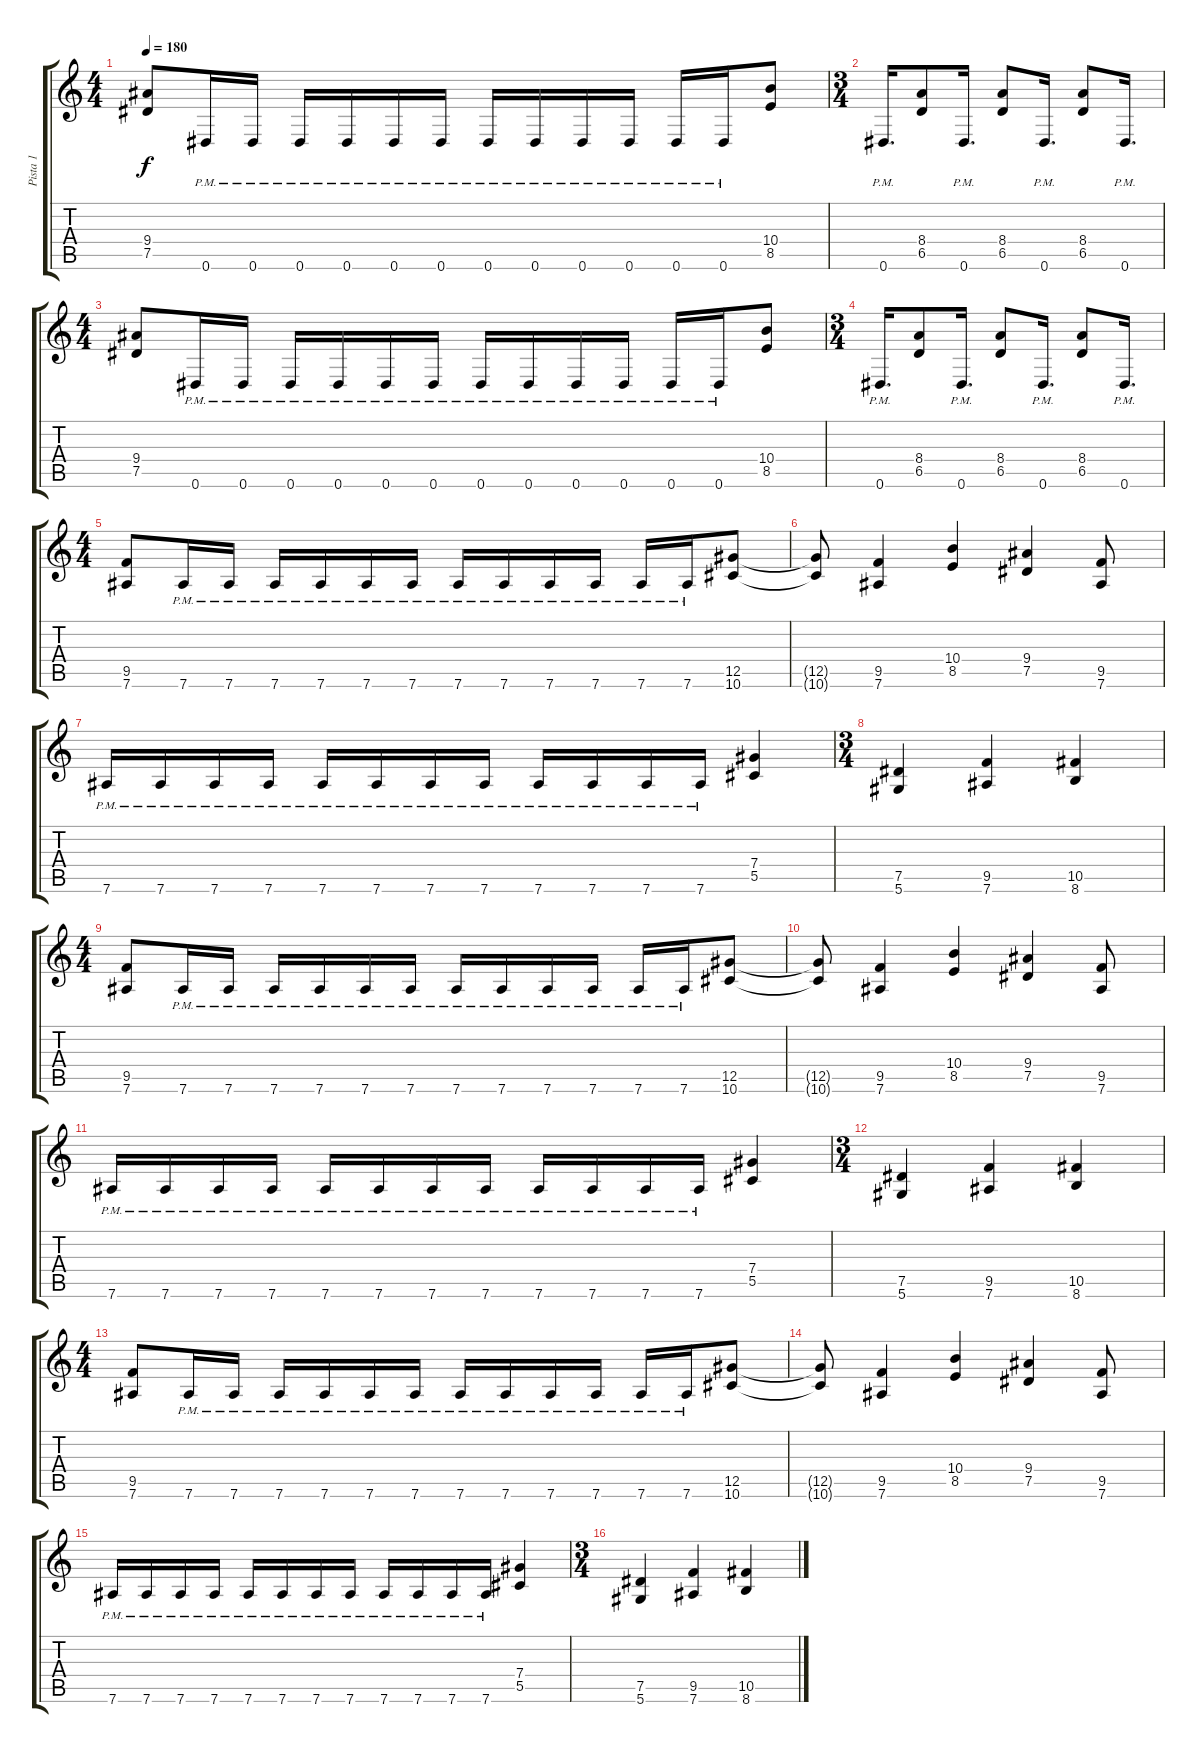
\track ("Pista 1" "Pista 1") {instrument distortionguitar}
\staff {score tabs}
\tuning (Eb4 Bb3 Gb3 Db3 Ab2 Eb2) {hide}
\ts (4 4)
\tempo 180
\clef g2
\ks c
(9.4 7.5).8{dy f} 0.6{pm}.16 0.6{pm}.16 0.6{pm}.16 0.6{pm}.16 0.6{pm}.16 0.6{pm}.16 0.6{pm}.16 0.6{pm}.16 0.6{pm}.16 0.6{pm}.16 0.6{pm}.16 0.6{pm}.16 (10.4 8.5).8 |
\ts (3 4)
0.6{pm}.16{d} (8.4 6.5).8 0.6{pm}.16{d} (8.4 6.5).8 0.6{pm}.16{d} (8.4 6.5).8 0.6{pm}.16{d} |
\ts (4 4)
(9.4 7.5).8 0.6{pm}.16 0.6{pm}.16 0.6{pm}.16 0.6{pm}.16 0.6{pm}.16 0.6{pm}.16 0.6{pm}.16 0.6{pm}.16 0.6{pm}.16 0.6{pm}.16 0.6{pm}.16 0.6{pm}.16 (10.4 8.5).8 |
\ts (3 4)
0.6{pm}.16{d} (8.4 6.5).8 0.6{pm}.16{d} (8.4 6.5).8 0.6{pm}.16{d} (8.4 6.5).8 0.6{pm}.16{d} |
\ts (4 4)
(9.5 7.6).8 7.6{pm}.16 7.6{pm}.16 7.6{pm}.16 7.6{pm}.16 7.6{pm}.16 7.6{pm}.16 7.6{pm}.16 7.6{pm}.16 7.6{pm}.16 7.6{pm}.16 7.6{pm}.16 7.6{pm}.16 (12.5 10.6).8 |
(12.5{t} 10.6{t}).8 (9.5 7.6).4 (10.4 8.5).4 (9.4 7.5).4 (9.5 7.6).8 |
7.6{pm}.16 7.6{pm}.16 7.6{pm}.16 7.6{pm}.16 7.6{pm}.16 7.6{pm}.16 7.6{pm}.16 7.6{pm}.16 7.6{pm}.16 7.6{pm}.16 7.6{pm}.16 7.6{pm}.16 (7.4 5.5).4 |
\ts (3 4)
(7.5 5.6).4 (9.5 7.6).4 (10.5 8.6).4 |
\ts (4 4)
(9.5 7.6).8 7.6{pm}.16 7.6{pm}.16 7.6{pm}.16 7.6{pm}.16 7.6{pm}.16 7.6{pm}.16 7.6{pm}.16 7.6{pm}.16 7.6{pm}.16 7.6{pm}.16 7.6{pm}.16 7.6{pm}.16 (12.5 10.6).8 |
(12.5{t} 10.6{t}).8 (9.5 7.6).4 (10.4 8.5).4 (9.4 7.5).4 (9.5 7.6).8 |
7.6{pm}.16 7.6{pm}.16 7.6{pm}.16 7.6{pm}.16 7.6{pm}.16 7.6{pm}.16 7.6{pm}.16 7.6{pm}.16 7.6{pm}.16 7.6{pm}.16 7.6{pm}.16 7.6{pm}.16 (7.4 5.5).4 |
\ts (3 4)
(7.5 5.6).4 (9.5 7.6).4 (10.5 8.6).4 |
\ts (4 4)
(9.5 7.6).8 7.6{pm}.16 7.6{pm}.16 7.6{pm}.16 7.6{pm}.16 7.6{pm}.16 7.6{pm}.16 7.6{pm}.16 7.6{pm}.16 7.6{pm}.16 7.6{pm}.16 7.6{pm}.16 7.6{pm}.16 (12.5 10.6).8 |
(12.5{t} 10.6{t}).8 (9.5 7.6).4 (10.4 8.5).4 (9.4 7.5).4 (9.5 7.6).8 |
7.6{pm}.16 7.6{pm}.16 7.6{pm}.16 7.6{pm}.16 7.6{pm}.16 7.6{pm}.16 7.6{pm}.16 7.6{pm}.16 7.6{pm}.16 7.6{pm}.16 7.6{pm}.16 7.6{pm}.16 (7.4 5.5).4 |
\ts (3 4)
(7.5 5.6).4 (9.5 7.6).4 (10.5 8.6).4
